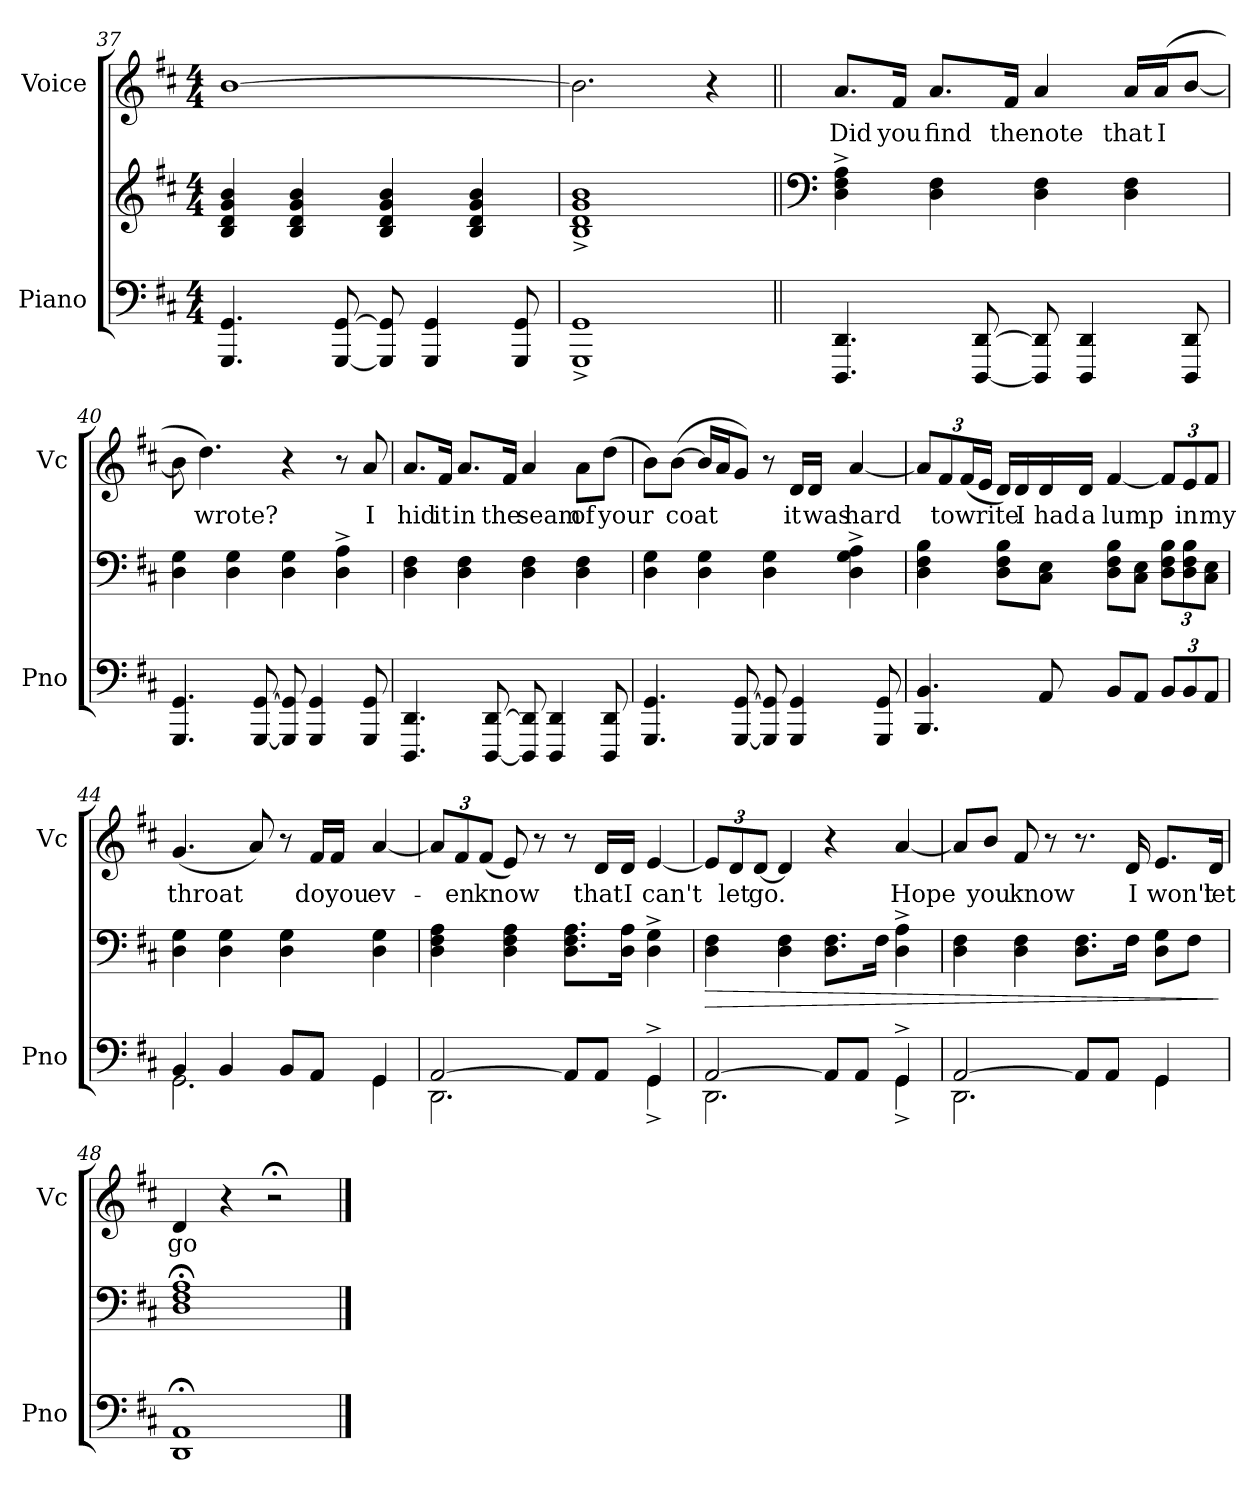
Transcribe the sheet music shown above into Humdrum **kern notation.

**kern	**kern	**dynam	**kern	**text
*part2	*part2	*part2	*part1	*part1
*staff3	*staff2	*staff2/3	*staff1	*staff1
*I"Piano	*	*	*I"Voice	*
*I'Pno	*	*	*I'Vc	*
*clefF4	*clefG2	*	*clefG2	*
*k[f#c#]	*k[f#c#]	*	*k[f#c#]	*
*M4/4	*M4/4	*	*M4/4	*
=37	=37	=37	=37	=37
4.GGG/ 4.GG/	4B/ 4d/ 4g/ 4b/	.	[1b	.
.	4B/ 4d/ 4g/ 4b/	.	.	.
[8GGG/ [8GG/	.	.	.	.
8GGG/] 8GG/]	4B/ 4d/ 4g/ 4b/	.	.	.
4GGG/ 4GG/	.	.	.	.
.	4B/ 4d/ 4g/ 4b/	.	.	.
8GGG/ 8GG/	.	.	.	.
=38	=38	=38	=38	=38
1GGG^ 1GG^	1B^ 1d^ 1g^ 1b^	.	2.b\]	.
.	.	.	4r	.
!!LO:PB:g=z
=39||	=39||	=39||	=39||	=39||
*	*clefF4	*	*	*
!	!	!	!	!LO:LY:b
4.DDD/ 4.DD/	4D\^ 4F#\^ 4A\^	.	8.a/L	Did
!	!	!	!	!LO:LY:b
.	.	.	16f#/Jk	you
!	!	!	!	!LO:LY:b
.	4D\ 4F#\	.	8.a/L	find
[8DDD/ [8DD/	.	.	.	.
!	!	!	!	!LO:LY:b
.	.	.	16f#/Jk	the
!	!	!	!	!LO:LY:b
8DDD/] 8DD/]	4D\ 4F#\	.	4a/	note
4DDD/ 4DD/	.	.	.	.
!	!	!	!	!LO:LY:b
.	4D\ 4F#\	.	16a/LL	that
!	!	!	!	!LO:LY:b
.	.	.	(16a/J	I
8DDD/ 8DD/	.	.	[8b/J	.
=40	=40	=40	=40	=40
4.GGG/ 4.GG/	4D\ 4G\	.	8b\]	.
!	!	!	!	!LO:LY:b
.	.	.	4.dd\)	wrote?
.	4D\ 4G\	.	.	.
[8GGG/ [8GG/	.	.	.	.
8GGG/] 8GG/]	4D\ 4G\	.	4r	.
4GGG/ 4GG/	.	.	.	.
.	4D\^ 4A\^	.	8r	.
!	!	!	!	!LO:LY:b
8GGG/ 8GG/	.	.	8a/	I
=41	=41	=41	=41	=41
!	!	!	!	!LO:LY:b
4.DDD/ 4.DD/	4D\ 4F#\	.	8.a/L	hid
!	!	!	!	!LO:LY:b
.	.	.	16f#/Jk	it
!	!	!	!	!LO:LY:b
.	4D\ 4F#\	.	8.a/L	in
[8DDD/ [8DD/	.	.	.	.
!	!	!	!	!LO:LY:b
.	.	.	16f#/Jk	the
!	!	!	!	!LO:LY:b
8DDD/] 8DD/]	4D\ 4F#\	.	4a/	seam
4DDD/ 4DD/	.	.	.	.
!	!	!	!	!LO:LY:b
.	4D\ 4F#\	.	8a\L	of
!	!	!	!	!LO:LY:b
8DDD/ 8DD/	.	.	(8dd\J	your
!!LO:LB:g=z
=42	=42	=42	=42	=42
4.GGG/ 4.GG/	4D\ 4G\	.	8b\L)	.
!	!	!	!	!LO:LY:b
.	.	.	([8b\J	coat
.	4D\ 4G\	.	16b/LL]	.
.	.	.	16a/J	.
[8GGG/ [8GG/	.	.	8g/J)	.
8GGG/] 8GG/]	4D\ 4G\	.	8r	.
!	!	!	!	!LO:LY:b
4GGG/ 4GG/	.	.	16d/LL	it
!	!	!	!	!LO:LY:b
.	.	.	16d/JJ	was
!	!	!	!	!LO:LY:b
.	4D\^ 4G\^ 4A\^	.	[4a/	hard
8GGG/ 8GG/	.	.	.	.
=43	=43	=43	=43	=43
*	*	*	*Xbrackettup	*
4.BBB/ 4.BB/	4D\ 4F#\ 4B\	.	12a/L]	.
!	!	!	!	!LO:LY:b
.	.	.	12f#/	to
!	!	!	!	!LO:LY:b
.	.	.	(24f#/L	write
.	.	.	24e/JJ	.
.	8D\ 8F#\ 8B\L	.	16d/LL)	.
!	!	!	!	!LO:LY:b
.	.	.	16d/	I
!	!	!	!	!LO:LY:b
8AA/	8C#\ 8E\J	.	16d/	had
!	!	!	!	!LO:LY:b
.	.	.	16d/JJ	a
!	!	!	!	!LO:LY:b
8BB/L	8D\ 8F#\ 8B\L	.	[4f#/	lump
8AA/J	8C#\ 8E\J	.	.	.
*Xbrackettup	*Xbrackettup	*	*	*
12BB/L	12D\ 12F#\ 12B\L	.	12f#/L]	.
!	!	!	!	!LO:LY:b
12BB/	12D\ 12F#\ 12B\	.	12e/	in
!	!	!	!	!LO:LY:b
12AA/J	12C#\ 12E\J	.	12f#/J	my
=44	=44	=44	=44	=44
*^	*	*	*	*
!	!	!	!	!	!LO:LY:b
4BB/	2.GG\	4D\ 4G\	.	(4.g/	throat
4BB/	.	4D\ 4G\	.	.	.
.	.	.	.	8a/)	.
8BB/L	.	4D\ 4G\	.	8r	.
!	!	!	!	!	!LO:LY:b
8AA/J	.	.	.	16f#/LL	do
!	!	!	!	!	!LO:LY:b
.	.	.	.	16f#/JJ	you
!	!	!	!	!	!LO:LY:b
4GG/	4GG\	4D\ 4G\	.	[4a/	ev-
!!LO:LB:g=z
=45	=45	=45	=45	=45	=45
[2AA/	2.DD\	4D\ 4F#\ 4A\	.	12a/L]	.
!	!	!	!	!	!LO:LY:b
.	.	.	.	12f#/	-en
!	!	!	!	!	!LO:LY:b
.	.	.	.	(12f#/J	know
.	.	4D\ 4F#\ 4A\	.	8e/)	.
.	.	.	.	8r	.
8AA/L]	.	8.D\ 8.F#\ 8.A\L	.	8r	.
!	!	!	!	!	!LO:LY:b
8AA/J	.	.	.	16d/LL	that
!	!	!	!	!	!LO:LY:b
.	.	16D\ 16A\Jk	.	16d/JJ	I
!	!	!	!	!	!LO:LY:b
4GG^/	4GG^\	4D\^ 4G\^	.	[4e/	can't
=46	=46	=46	=46	=46	=46
*	*	*	*	*MM80	*
!	!	!	!LO:HP:b	!	!
[2AA/	2.DD\	4D\ 4F#\	>	12e/L]	.
!	!	!	!	!	!LO:LY:b
.	.	.	.	12d/	let
!	!	!	!	!	!LO:LY:b
.	.	.	.	[12d/J	go.
.	.	4D\ 4F#\	.	4d/]	.
*	*	*	*	*MM75	*
8AA/L]	.	8.D\ 8.F#\L	.	4r	.
8AA/J	.	.	.	.	.
.	.	16F#\Jk	.	.	.
!	!	!	!	!	!LO:LY:b
4GG^/	4GG^\	4D\^ 4A\^	.	[4a/	Hope
=47	=47	=47	=47	=47	=47
[2AA/	2.DD\	4D\ 4F#\	.	8a/L]	.
!	!	!	!	!	!LO:LY:b
.	.	.	.	8b/J	you
!	!	!	!	!	!LO:LY:b
.	.	4D\ 4F#\	.	8f#/	know
.	.	.	.	8r	.
*	*	*	*	*MM70	*
8AA/L]	.	8.D\ 8.F#\L	.	8.r	.
8AA/J	.	.	.	.	.
!	!	!	!	!	!LO:LY:b
.	.	16F#\Jk	.	16d/	I
*	*	*	*	*MM53	*
!	!	!	!	!	!LO:LY:b
4GG/	4GG\	8D\ 8G\L	.	8.e/L	won't
.	.	8F#\J	.	.	.
!	!	!	!	!	!LO:LY:b
.	.	.	.	16d/Jk	let
*v	*v	*	*	*	*
.	.	]	.	.
=48	=48	=48	=48	=48
!	!	!	!	!LO:LY:b
1DD;< 1AA;<	1D;< 1F#;< 1A;<	.	4d/	go
.	.	.	4r	.
.	.	.	2r;<	.
==	==	==	==	==
*-	*-	*-	*-	*-
